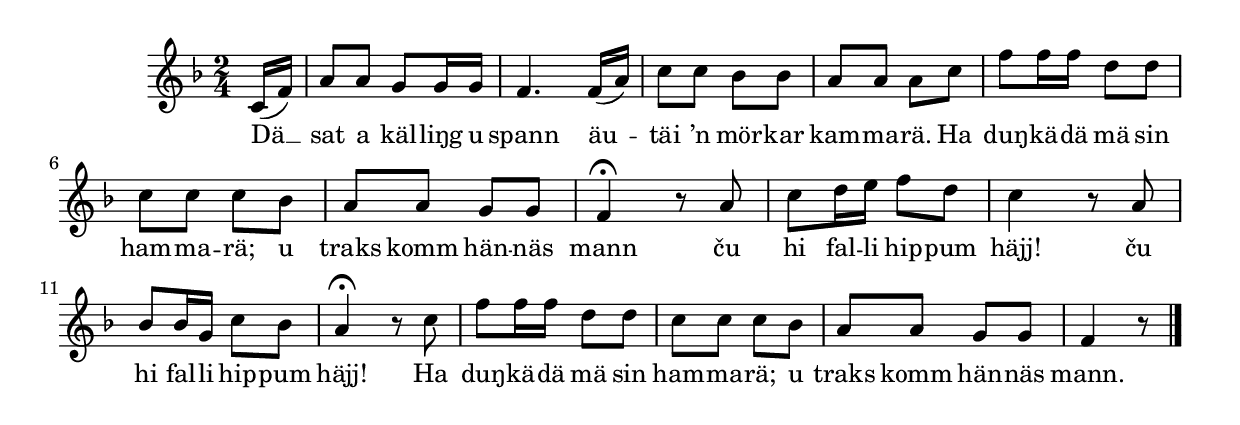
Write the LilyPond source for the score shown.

{
\time 2/4
\key f \major

 \partial 8
 c'16-( f'-)  | 
 a'8 a' g' g'16 g'  | 
 f'4. f'16-( a'-)  | 
 c''8 c'' bes' bes'  | 
 a' a' a' c''  | 
 f'' f''16 f'' d''8 d''  | 
 c'' c'' c'' bes'  | 
 a' a' g' g'  | 
 f'4-\fermata r8 a'  | 
 c'' d''16 e'' f''8 d''  | 
 c''4 r8 a'  | 
 bes' bes'16 g' c''8 bes'  | 
 a'4-\fermata r8 c''  | 
 f'' f''16 f'' d''8 d''  | 
 c'' c'' c'' bes'  | 
 a' a' g' g'  | 
 f'4 r8 \bar "|."
 }
 \addlyrics {
     Dä __ sat a käl -- liŋg u spann äu --  -- täi ’n mör -- kar
     kam -- ma -- rä. Ha duŋ -- kä -- dä mä sin ham -- ma -- rä; u traks komm hän -- näs
     mann ču hi fal -- li hip -- pum häjj! ču hi fal -- li hip -- pum
     häjj! Ha duŋ -- kä -- dä mä sin ham -- ma -- rä; u traks komm hän -- näs mann.
}
